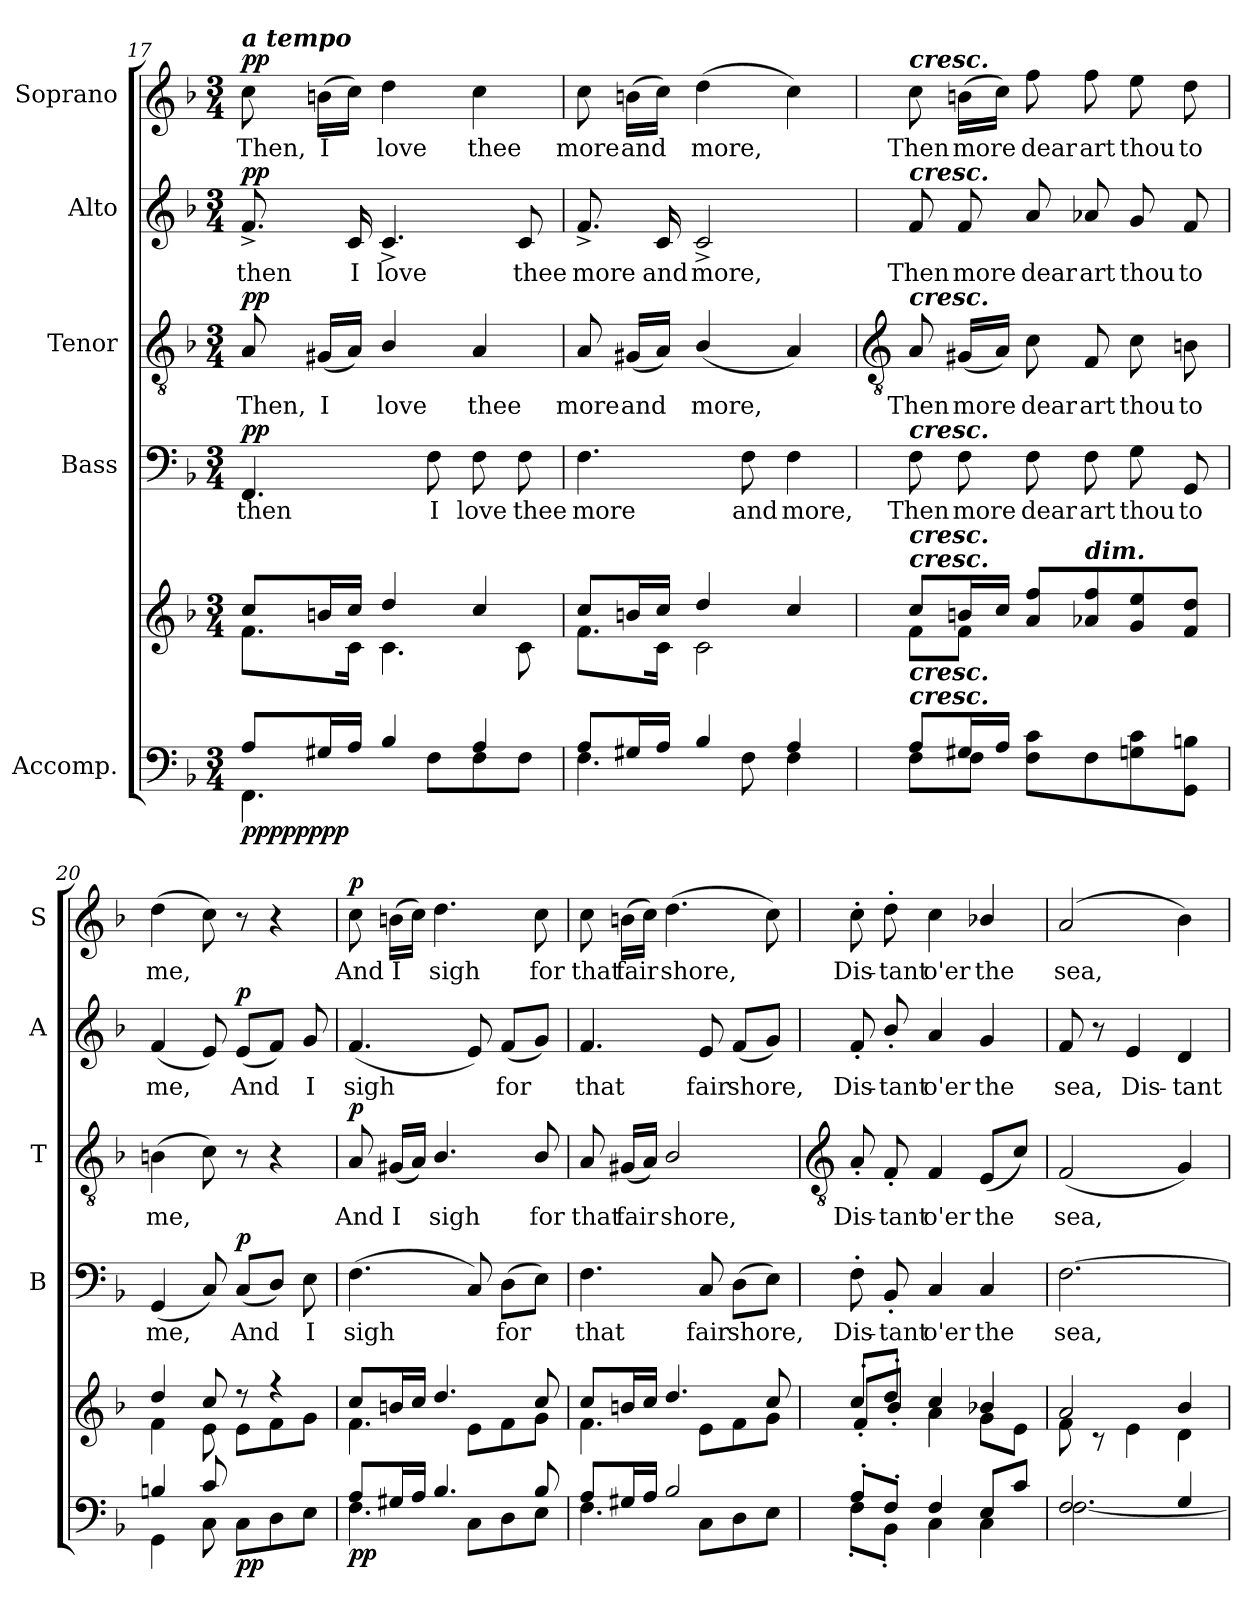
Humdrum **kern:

**kern	**kern	**dynam	**kern	**text	**dynam	**kern	**text	**dynam	**kern	**text	**dynam	**kern	**text	**dynam
*part5	*part5	*part5	*part4	*part4	*part4	*part3	*part3	*part3	*part2	*part2	*part2	*part1	*part1	*part1
*staff6	*staff5	*staff5/6	*staff4	*staff4	*staff4	*staff3	*staff3	*staff3	*staff2	*staff2	*staff2	*staff1	*staff1	*staff1
*I"Accomp.	*	*	*I"Bass	*	*	*I"Tenor	*	*	*I"Alto	*	*	*I"Soprano	*	*
*	*	*	*I'B	*	*	*I'T	*	*	*I'A	*	*	*I'S	*	*
*clefF4	*clefG2	*	*clefF4	*	*	*clefGv2	*	*	*clefG2	*	*	*clefG2	*	*
*k[b-]	*k[b-]	*	*k[b-]	*	*	*k[b-]	*	*	*k[b-]	*	*	*k[b-]	*	*
*F:	*F:	*	*F:	*	*	*F:	*	*	*F:	*	*	*F:	*	*
*M3/4	*M3/4	*	*M3/4	*	*	*M3/4	*	*	*M3/4	*	*	*M3/4	*	*
=17	=17	=17	=17	=17	=17	=17	=17	=17	=17	=17	=17	=17	=17	=17
*^	*^	*	*	*	*	*	*	*	*	*	*	*	*	*
!	!	!	!	!	!	!	!	!	!	!	!	!	!	!LO:TX:a:Bi:t=a tempo	!	!
!	!	!	!	!LO:DY:b=2	!	!LO:LY:b	!	!	!LO:LY:b	!	!	!LO:LY:b	!	!	!LO:LY:b	!
!	!	!	!	!LO:DY:n=1:b=2	!	!	!	!	!	!	!	!	!	!	!	!
!	!	!	!	!LO:DY:n=2:b=2	!	!	!	!	!	!	!	!	!	!	!	!
!	!	!	!	!LO:DY:n=3:b	!	!	!LO:DY:b	!	!	!LO:DY:b	!	!	!LO:DY:b	!	!	!LO:DY:b
8A/L	4.FF\	8cc/L	8.f\L	pp pp pp pp	4.FF	then	pp	8A	Then,	pp	8.f^	then	pp	8cc	Then,	pp
!	!	!	!	!	!	!	!	!	!LO:LY:b	!	!	!	!	!	!LO:LY:b	!
16G#X/L	.	16bn/L	.	.	.	.	.	(<16G#XLL	I	.	.	.	.	(>16bnLL	I	.
!	!	!	!	!	!	!	!	!	!	!	!	!LO:LY:b	!	!	!	!
16A/JJ	.	16cc/JJ	16c\J	.	.	.	.	16AJJ)	.	.	16c	I	.	16ccJJ)	.	.
!	!	!	!	!	!	!	!	!	!LO:LY:b	!	!	!LO:LY:b	!	!	!LO:LY:b	!
4B-/	.	4dd/	4.c\	.	.	.	.	4B-/	love	.	4.c^	love	.	4dd	love	.
!	!	!	!	!	!	!LO:LY:b	!	!	!	!	!	!	!	!	!	!
.	8F\L	.	.	.	8F	I	.	.	.	.	.	.	.	.	.	.
!	!	!	!	!	!	!LO:LY:b	!	!	!LO:LY:b	!	!	!	!	!	!LO:LY:b	!
4A/	8F\	4cc/	.	.	8F	love	.	4A	thee	.	.	.	.	4cc	thee	.
!	!	!	!	!	!	!LO:LY:b	!	!	!	!	!	!LO:LY:b	!	!	!	!
.	8F\J	.	8c\	.	8F	thee	.	.	.	.	8c	thee	.	.	.	.
=18	=18	=18	=18	=18	=18	=18	=18	=18	=18	=18	=18	=18	=18	=18	=18	=18
!	!	!	!	!	!	!LO:LY:b	!	!	!LO:LY:b	!	!	!LO:LY:b	!	!	!LO:LY:b	!
8A/L	4.F\	8cc/L	8.f\L	.	4.F	more	.	8A	more	.	8.f^	more	.	8cc	more	.
!	!	!	!	!	!	!	!	!	!LO:LY:b	!	!	!	!	!	!LO:LY:b	!
16G#X/L	.	16bn/L	.	.	.	.	.	(<16G#XLL	and	.	.	.	.	(>16bnLL	and	.
!	!	!	!	!	!	!	!	!	!	!	!	!LO:LY:b	!	!	!	!
16A/JJ	.	16cc/JJ	16c\J	.	.	.	.	16AJJ)	.	.	16c	and	.	16ccJJ)	.	.
!	!	!	!	!	!	!	!	!	!LO:LY:b	!	!	!LO:LY:b	!	!	!LO:LY:b	!
4B-/	.	4dd/	2c\	.	.	.	.	(<4B-/	more,	.	2c^	more,	.	(>4dd	more,	.
!	!	!	!	!	!	!LO:LY:b	!	!	!	!	!	!	!	!	!	!
.	8F\	.	.	.	8F	and	.	.	.	.	.	.	.	.	.	.
!	!	!	!	!	!	!LO:LY:b	!	!	!	!	!	!	!	!	!	!
4A/	4F\	4cc/	.	.	4F	more,	.	4A)	.	.	.	.	.	4cc)	.	.
!!LO:LB:g=z
=19	=19	=19	=19	=19	=19	=19	=19	=19	=19	=19	=19	=19	=19	=19	=19	=19
*	*	*	*	*	*	*	*	*clefGv2	*	*	*	*	*	*	*	*
!	!	!	!	!	!	!	!	!	!	!	!	!	!	!LO:TX:a:Bi:t=cresc.	!	!
!	!	!	!	!	!	!	!	!	!	!	!LO:TX:a:Bi:t=cresc.	!	!	!	!	!
!	!	!	!	!	!	!	!	!LO:TX:a:Bi:t=cresc.	!	!	!	!	!	!	!	!
!	!	!	!	!	!LO:TX:a:Bi:t=cresc.	!	!	!	!	!	!	!	!	!	!	!
!	!	!LO:TX:a:Bi:t=cresc.	!	!	!	!	!	!	!	!	!	!	!	!	!	!
!	!	!LO:TX:a:Bi:t=cresc.	!	!	!	!	!	!	!	!	!	!	!	!	!	!
!LO:TX:a:Bi:t=cresc.	!	!	!	!	!	!	!	!	!	!	!	!	!	!	!	!
!LO:TX:a:Bi:t=cresc.	!	!	!	!	!	!	!	!	!	!	!	!	!	!	!	!
!	!	!	!	!	!	!LO:LY:b	!	!	!LO:LY:b	!	!	!LO:LY:b	!	!	!LO:LY:b	!
8A/L	8F\L	8cc/L	8f\L	.	8F	Then	.	8A	Then	.	8f	Then	.	8cc	Then	.
!	!	!	!	!	!	!LO:LY:b	!	!	!LO:LY:b	!	!	!LO:LY:b	!	!	!LO:LY:b	!
16G#X/L	8F\J	16bn/L	8f\J	.	8F	more	.	(<16G#XLL	more	.	8f	more	.	(>16bnLL	more	.
16A/JJ	.	16cc/JJ	.	.	.	.	.	16AJJ)	.	.	.	.	.	16ccJJ)	.	.
!	!	!	!	!	!	!LO:LY:b	!	!	!LO:LY:b	!	!	!LO:LY:b	!	!	!LO:LY:b	!
2ryy	8F\ 8c\L	8a/ 8ff/L	2ryy	.	8F	dear	.	8c	dear	.	8a	dear	.	8ff	dear	.
!	!	!LO:TX:a:Bi:t=dim.	!	!	!	!	!	!	!	!	!	!	!	!	!	!
!	!	!	!	!	!	!LO:LY:b	!	!	!LO:LY:b	!	!	!LO:LY:b	!	!	!LO:LY:b	!
.	8F\	8a-X/ 8ff/	.	.	8F	art	.	8F	art	.	8a-X	art	.	8ff	art	.
!	!	!	!	!	!	!LO:LY:b	!	!	!LO:LY:b	!	!	!LO:LY:b	!	!	!LO:LY:b	!
.	8G\ 8c\	8g/ 8ee/	.	.	8G	thou	.	8c	thou	.	8g	thou	.	8ee	thou	.
!	!	!	!	!	!	!LO:LY:b	!	!	!LO:LY:b	!	!	!LO:LY:b	!	!	!LO:LY:b	!
.	8GG\ 8Bn\J	8f/ 8dd/J	.	.	8GG	to	.	8Bn	to	.	8f	to	.	8dd	to	.
=20	=20	=20	=20	=20	=20	=20	=20	=20	=20	=20	=20	=20	=20	=20	=20	=20
!	!	!	!	!	!	!LO:LY:b	!	!	!LO:LY:b	!	!	!LO:LY:b	!	!	!LO:LY:b	!
4Bn/	4GG\	4dd/	4f\	.	(<4GG	me,	.	(>4Bn	me,	.	(<4f	me,	.	(>4dd	me,	.
8c/	8C\	8cc/	8e\	.	8C)	.	.	8c)	.	.	8e)	.	.	8cc)	.	.
!	!	!	!	!LO:DY:b=2	!	!LO:LY:b	!	!	!	!	!	!LO:LY:b	!	!	!	!
!	!	!	!	!LO:DY:n=1:b	!	!	!LO:DY:b	!	!	!	!	!	!LO:DY:b	!	!	!
8ryy	8C\L	8r	8e\L	p p	(<8CL	And	p	8r	.	.	(<8eL	And	p	8r	.	.
4ryy	8D\	4r	8f\	.	8DJ)	.	.	4r	.	.	8fJ)	.	.	4r	.	.
!	!	!	!	!	!	!LO:LY:b	!	!	!	!	!	!LO:LY:b	!	!	!	!
.	8E\J	.	8g\J	.	8E	I	.	.	.	.	8g	I	.	.	.	.
=21	=21	=21	=21	=21	=21	=21	=21	=21	=21	=21	=21	=21	=21	=21	=21	=21
!	!	!	!	!LO:DY:b=2	!	!LO:LY:b	!	!	!LO:LY:b	!	!	!LO:LY:b	!	!	!LO:LY:b	!
!	!	!	!	!LO:DY:n=1:b	!	!	!	!	!	!LO:DY:b	!	!	!	!	!	!LO:DY:b
8A/L	4.F\	8cc/L	4.f\	p p	(<4.F	sigh	.	8A	And	p	(<4.f	sigh	.	8cc	And	p
!	!	!	!	!	!	!	!	!	!LO:LY:b	!	!	!	!	!	!LO:LY:b	!
16G#X/L	.	16bn/L	.	.	.	.	.	(<16G#XLL	I	.	.	.	.	(>16bnLL	I	.
16A/JJ	.	16cc/JJ	.	.	.	.	.	16AJJ)	.	.	.	.	.	16ccJJ)	.	.
!	!	!	!	!	!	!	!	!	!LO:LY:b	!	!	!	!	!	!LO:LY:b	!
4.B-/	.	4.dd/	.	.	.	.	.	4.B-/	sigh	.	.	.	.	4.dd	sigh	.
.	8C\L	.	8e\L	.	8C)	.	.	.	.	.	8e)	.	.	.	.	.
!	!	!	!	!	!	!LO:LY:b	!	!	!	!	!	!LO:LY:b	!	!	!	!
.	8D\	.	8f\	.	(>8DL	for	.	.	.	.	(<8fL	for	.	.	.	.
!	!	!	!	!	!	!	!	!	!LO:LY:b	!	!	!	!	!	!LO:LY:b	!
8B-/	8E\J	8cc/	8g\J	.	8EJ)	.	.	8B-/	for	.	8gJ)	.	.	8cc	for	.
=22	=22	=22	=22	=22	=22	=22	=22	=22	=22	=22	=22	=22	=22	=22	=22	=22
!	!	!	!	!	!	!LO:LY:b	!	!	!LO:LY:b	!	!	!LO:LY:b	!	!	!LO:LY:b	!
8A/L	4.F\	8cc/L	4.f\	.	4.F	that	.	8A	that	.	4.f	that	.	8cc	that	.
!	!	!	!	!	!	!	!	!	!LO:LY:b	!	!	!	!	!	!LO:LY:b	!
16G#X/L	.	16bn/L	.	.	.	.	.	(<16G#XLL	fair	.	.	.	.	(>16bnLL	fair	.
16A/JJ	.	16cc/JJ	.	.	.	.	.	16AJJ)	.	.	.	.	.	16ccJJ)	.	.
!	!	!	!	!	!	!	!	!	!LO:LY:b	!	!	!	!	!	!LO:LY:b	!
2B-/	.	4.dd/	.	.	.	.	.	2B-/	shore,	.	.	.	.	(>4.dd	shore,	.
!	!	!	!	!	!	!LO:LY:b	!	!	!	!	!	!LO:LY:b	!	!	!	!
.	8C\L	.	8e\L	.	8C	fair	.	.	.	.	8e	fair	.	.	.	.
!	!	!	!	!	!	!LO:LY:b	!	!	!	!	!	!LO:LY:b	!	!	!	!
.	8D\	.	8f\	.	(>8DL	shore,	.	.	.	.	(<8fL	shore,	.	.	.	.
.	8E\J	8cc/	8g\J	.	8EJ)	.	.	.	.	.	8gJ)	.	.	8cc)	.	.
!!LO:LB:g=z
=23	=23	=23	=23	=23	=23	=23	=23	=23	=23	=23	=23	=23	=23	=23	=23	=23
*	*	*	*	*	*	*	*	*clefGv2	*	*	*	*	*	*	*	*
!	!	!	!	!	!	!LO:LY:b	!	!	!LO:LY:b	!	!	!LO:LY:b	!	!	!LO:LY:b	!
8A'/L	8F'\L	8cc'/L	8f'\L	.	8F'	Dis-	.	8A'	Dis-	.	8f'	Dis-	.	8cc'	Dis-	.
!	!	!	!	!	!	!LO:LY:b	!	!	!LO:LY:b	!	!	!LO:LY:b	!	!	!LO:LY:b	!
8F'/J	8BB-'\J	8dd'/J	8b-'/J	.	8BB-'	-tant	.	8F'	-tant	.	8b-'/	-tant	.	8dd'	-tant	.
!	!	!	!	!	!	!LO:LY:b	!	!	!LO:LY:b	!	!	!LO:LY:b	!	!	!LO:LY:b	!
4F/	4C\	4cc/	4a\	.	4C	o'er	.	4F	o'er	.	4a	o'er	.	4cc	o'er	.
!	!	!	!	!	!	!LO:LY:b	!	!	!LO:LY:b	!	!	!LO:LY:b	!	!	!LO:LY:b	!
8E/L	4C\	4b-X/	8g\L	.	4C	the	.	(8EL	the	.	4g	the	.	4b-X/	the	.
8c/J	.	.	8e\J	.	.	.	.	8cJ)	.	.	.	.	.	.	.	.
=24	=24	=24	=24	=24	=24	=24	=24	=24	=24	=24	=24	=24	=24	=24	=24	=24
!	!	!	!	!	!	!LO:LY:b	!	!	!LO:LY:b	!	!	!LO:LY:b	!	!	!LO:LY:b	!
2F/	[2.F\	2a/	8f\	.	[2.F	sea,	.	(<2F	sea,	.	8f	sea,	.	(<2a	sea,	.
.	.	.	8r	.	.	.	.	.	.	.	8r	.	.	.	.	.
!	!	!	!	!	!	!	!	!	!	!	!	!LO:LY:b	!	!	!	!
.	.	.	4e\	.	.	.	.	.	.	.	4e	Dis-	.	.	.	.
!	!	!	!	!	!	!	!	!	!	!	!	!LO:LY:b	!	!	!	!
4G/	.	4b-/	4d\	.	.	.	.	4G)	.	.	4d	-tant	.	4b-)	.	.
*v	*v	*	*	*	*	*	*	*	*	*	*	*	*	*	*	*
*	*v	*v	*	*	*	*	*	*	*	*	*	*	*	*	*
=	=	=	=	=	=	=	=	=	=	=	=	=	=	=
*-	*-	*-	*-	*-	*-	*-	*-	*-	*-	*-	*-	*-	*-	*-
